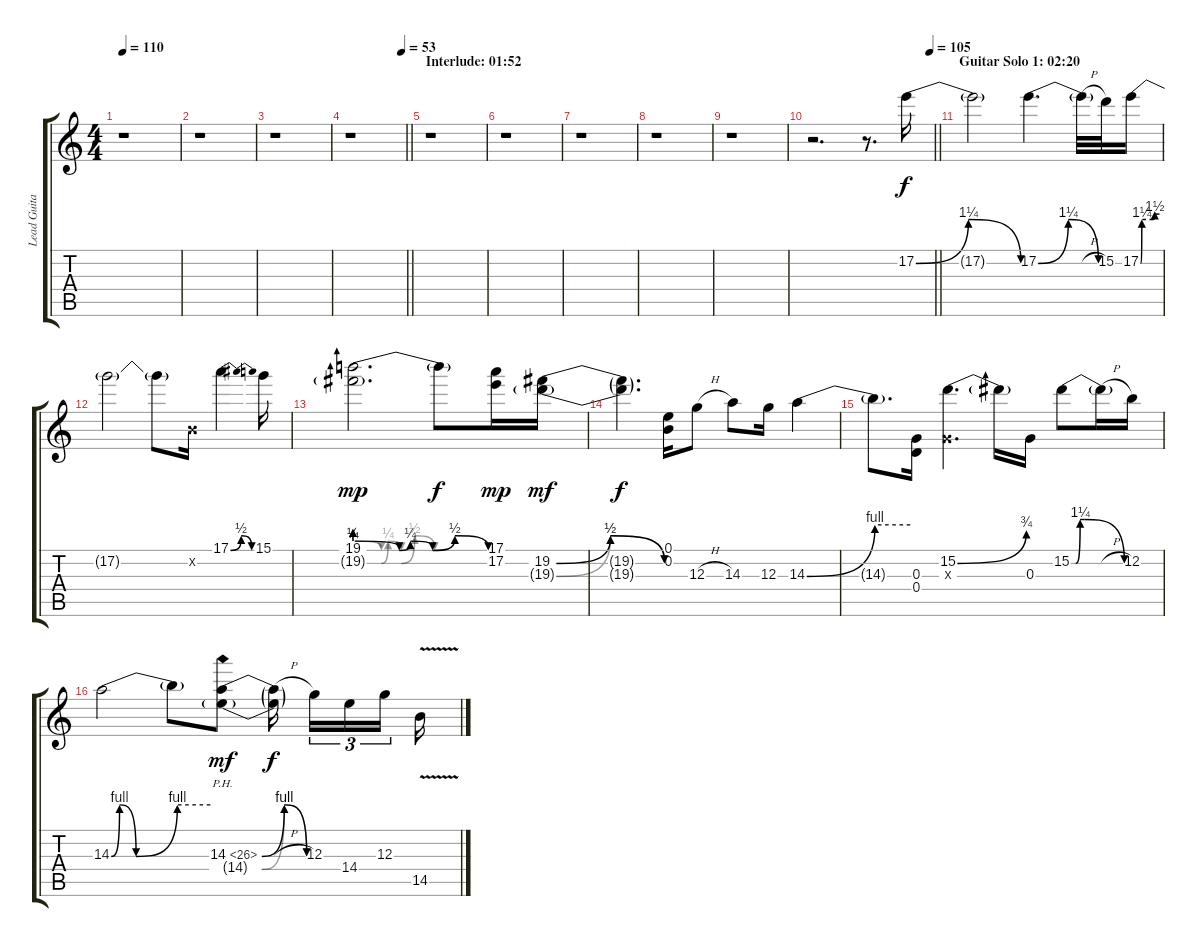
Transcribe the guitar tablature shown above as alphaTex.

\track ("Lead Guitar (Distortion)" "Lead Guita") {instrument overdrivenguitar}
\staff {score tabs}
\tuning (E4 B3 G3 D3 A2 E2) {hide}
\ts (4 4)
\tempo 110
\clef g2
\ks c
r.1{dy f} |
r.1 |
r.1 |
\tempo (53 0.9375)
\barLineRight lightlight
r.1 |
\section ("" "Interlude: 01:52")
r.1 |
r.1 |
r.1 |
r.1 |
r.1 |
\tempo (105 0.96875)
\barLineRight lightlight
r.2{d} r.8{d} 17.2{be (bendrelease 0 0 4 5 57 5 60 0)}.16 |
\section ("" "Guitar Solo 1: 02:20")
17.2{t}.2 17.2{be (bendrelease 0 0 5 5 30 5 60 0)}.4{d} 17.2{h t}.32 15.2.32 17.2{be (custom 0 0 4 5 40 5 45 6 60 6)}.16 |
17.2{t}.2 17.2{t}.8 0.2{x}.16 17.1{be (bendrelease 0 0 15 2 45 2 60 0)}.4 15.1.16 |
(19.1{be (custom 0 1 20 0 25 1 35 0 45 2 60 0)} 19.2{be (custom 0 1 20 0 25 1 35 0 45 2 60 0) g}).2{d dy mp} 19.1{t}.8{dy f} (17.1 17.2).16{dy mp} (19.2{be (bendrelease 0 0 15 2 15 2 60 0)} 19.3{be (bendrelease 0 0 15 2 15 2 60 0) g}).16{dy mf} |
(19.2{t} 19.3{t}).4{d dy f} (0.1 0.2).16 12.3{h}.8 14.3.8 12.3.16 14.3{be (bend 0 0 60 4)}.4 |
14.3{be (hold 0 4 60 4) t}.8{d} (0.3 0.4).16 (15.2{be (bend 0 0 60 3)} 0.3{x}).4{d} 15.2{t}.16 0.3.16 15.2{be (custom 0 0 5 0 10 5 15 5 60 0)}.8 15.2{h t}.16 12.2.16 |
14.3{be (custom 0 0 5 4 15 0 40 4 60 4)}.2 14.3{t}.8 (14.3{be (bendrelease 0 0 5 4 15 4 60 0) ph 12} 14.4{be (bendrelease 0 0 5 4 15 4 60 0) g}).8{dy mf} (14.3{h t} 14.4{t}).16{dy f beam splitsecondary} 12.3.16{tu (3 2)} 14.4.16{tu (3 2)} 12.3.16{tu (3 2) beam splitsecondary} 14.5{v}.16
